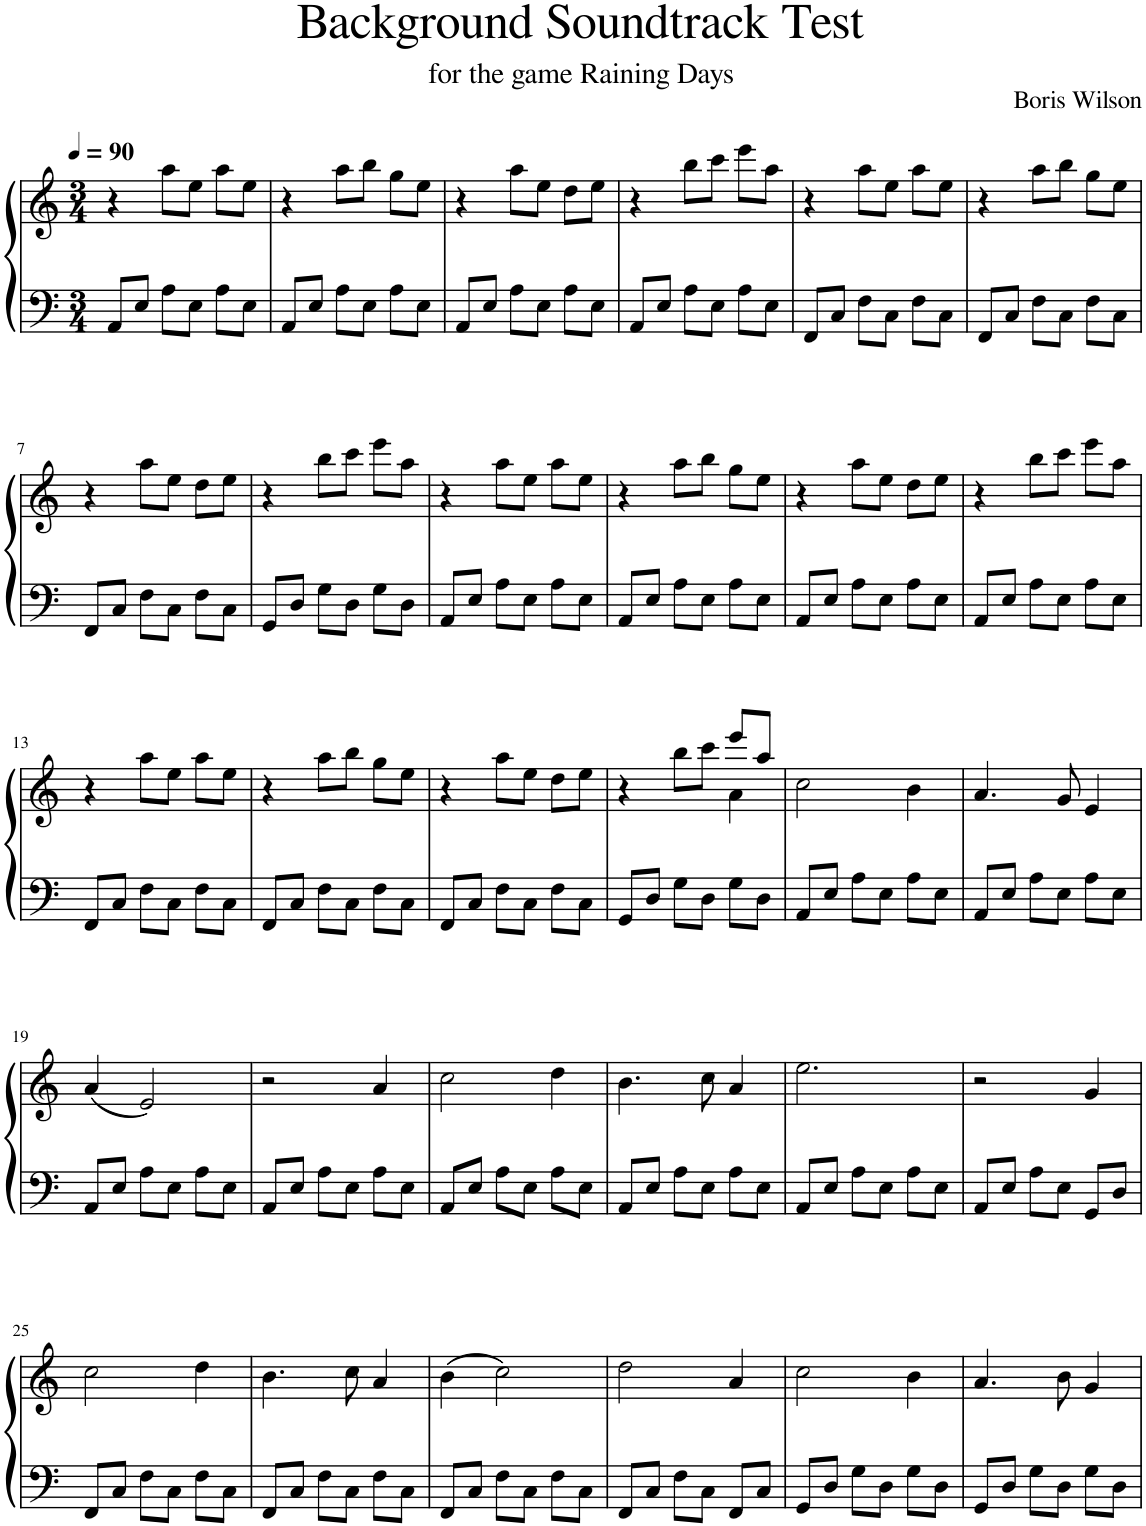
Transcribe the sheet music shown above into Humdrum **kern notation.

**kern	**kern
*part1	*part1
*staff2	*staff1
*I"Piano	*
*I'Pno.	*
*clefF4	*clefG2
*k[]	*k[]
*M3/4	*M3/4
*MM90	*MM90
=1	=1
8AA/L	4r
8E/J	.
8A\L	8aa\L
8E\J	8ee\J
8A\L	8aa\L
8E\J	8ee\J
=2	=2
8AA/L	4r
8E/J	.
8A\L	8aa\L
8E\J	8bb\J
8A\L	8gg\L
8E\J	8ee\J
=3	=3
8AA/L	4r
8E/J	.
8A\L	8aa\L
8E\J	8ee\J
8A\L	8dd\L
8E\J	8ee\J
=4	=4
8AA/L	4r
8E/J	.
8A\L	8bb\L
8E\J	8ccc\J
8A\L	8eee\L
8E\J	8aa\J
=5	=5
8FF/L	4r
8C/J	.
8F\L	8aa\L
8C\J	8ee\J
8F\L	8aa\L
8C\J	8ee\J
=6	=6
8FF/L	4r
8C/J	.
8F\L	8aa\L
8C\J	8bb\J
8F\L	8gg\L
8C\J	8ee\J
!!LO:LB:g=z
=7	=7
8FF/L	4r
8C/J	.
8F\L	8aa\L
8C\J	8ee\J
8F\L	8dd\L
8C\J	8ee\J
=8	=8
8GG/L	4r
8D/J	.
8G\L	8bb\L
8D\J	8ccc\J
8G\L	8eee\L
8D\J	8aa\J
=9	=9
8AA/L	4r
8E/J	.
8A\L	8aa\L
8E\J	8ee\J
8A\L	8aa\L
8E\J	8ee\J
=10	=10
8AA/L	4r
8E/J	.
8A\L	8aa\L
8E\J	8bb\J
8A\L	8gg\L
8E\J	8ee\J
=11	=11
8AA/L	4r
8E/J	.
8A\L	8aa\L
8E\J	8ee\J
8A\L	8dd\L
8E\J	8ee\J
=12	=12
8AA/L	4r
8E/J	.
8A\L	8bb\L
8E\J	8ccc\J
8A\L	8eee\L
8E\J	8aa\J
!!LO:LB:g=z
=13	=13
8FF/L	4r
8C/J	.
8F\L	8aa\L
8C\J	8ee\J
8F\L	8aa\L
8C\J	8ee\J
=14	=14
8FF/L	4r
8C/J	.
8F\L	8aa\L
8C\J	8bb\J
8F\L	8gg\L
8C\J	8ee\J
=15	=15
8FF/L	4r
8C/J	.
8F\L	8aa\L
8C\J	8ee\J
8F\L	8dd\L
8C\J	8ee\J
=16	=16
*	*^
8GG/L	4r	2ryy
8D/J	.	.
8G\L	8bb\L	.
8D\J	8ccc\J	.
8G\L	8eee/L	4a\
8D\J	8aa/J	.
*	*v	*v
=17	=17
8AA/L	2cc\
8E/J	.
8A\L	.
8E\J	.
8A\L	4b\
8E\J	.
=18	=18
8AA/L	4.a/
8E/J	.
8A\L	.
8E\J	8g/
8A\L	4e/
8E\J	.
!!LO:LB:g=z
=19	=19
8AA/L	(4a/
8E/J	.
8A\L	2e/)
8E\J	.
8A\L	.
8E\J	.
=20	=20
8AA/L	2r
8E/J	.
8A\L	.
8E\J	.
8A\L	4a/
8E\J	.
=21	=21
8AA/L	2cc\
8E/J	.
8A\L	.
8E\J	.
8A\L	4dd\
8E\J	.
=22	=22
8AA/L	4.b\
8E/J	.
8A\L	.
8E\J	8cc\
8A\L	4a/
8E\J	.
=23	=23
8AA/L	2.ee\
8E/J	.
8A\L	.
8E\J	.
8A\L	.
8E\J	.
=24	=24
8AA/L	2r
8E/J	.
8A\L	.
8E\J	.
8GG/L	4g/
8D/J	.
!!LO:LB:g=z
=25	=25
8FF/L	2cc\
8C/J	.
8F\L	.
8C\J	.
8F\L	4dd\
8C\J	.
=26	=26
8FF/L	4.b\
8C/J	.
8F\L	.
8C\J	8cc\
8F\L	4a/
8C\J	.
=27	=27
8FF/L	(4b\
8C/J	.
8F\L	2cc\)
8C\J	.
8F\L	.
8C\J	.
=28	=28
8FF/L	2dd\
8C/J	.
8F\L	.
8C\J	.
8FF/L	4a/
8C/J	.
=29	=29
8GG/L	2cc\
8D/J	.
8G\L	.
8D\J	.
8G\L	4b\
8D\J	.
=30	=30
8GG/L	4.a/
8D/J	.
8G\L	.
8D\J	8b\
8G\L	4g/
8D\J	.
=	=
*-	*-
